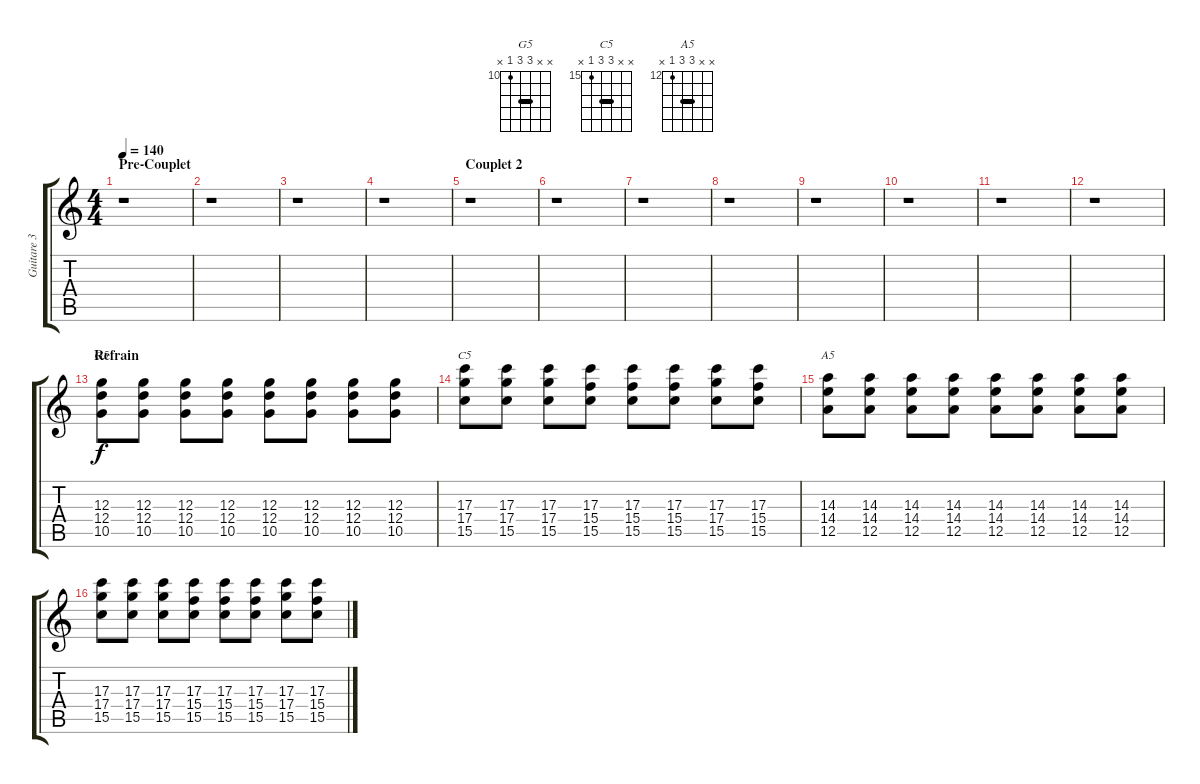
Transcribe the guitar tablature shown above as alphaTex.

\track ("Guitare 3 Disto" "Guitare 3 ") {instrument distortionguitar}
\staff {score tabs}
\tuning (E4 B3 G3 D3 A2 E2) {hide}
\chord ("G5" x x 12 12 10 x) {firstfret 10 barre 12}
\chord ("C5" x x 17 17 15 x) {firstfret 15 barre 17}
\chord ("A5" x x 14 14 12 x) {firstfret 12 barre 14}
\ts (4 4)
\section ("" "Pre-Couplet")
\tempo 140
\clef g2
\ks c
r.1{dy f} |
r.1 |
r.1 |
r.1 |
\section ("" "Couplet 2")
r.1 |
r.1 |
r.1 |
r.1 |
r.1 |
r.1 |
r.1 |
r.1 |
\section ("" "Refrain")
(12.3 12.4 10.5).8{ch "G5"} (12.3 12.4 10.5).8 (12.3 12.4 10.5).8 (12.3 12.4 10.5).8 (12.3 12.4 10.5).8 (12.3 12.4 10.5).8 (12.3 12.4 10.5).8 (12.3 12.4 10.5).8 |
(17.3 17.4 15.5).8{ch "C5"} (17.3 17.4 15.5).8 (17.3 17.4 15.5).8 (17.3 15.4 15.5).8 (17.3 15.4 15.5).8 (17.3 15.4 15.5).8 (17.3 17.4 15.5).8 (17.3 15.4 15.5).8 |
(14.3 14.4 12.5).8{ch "A5"} (14.3 14.4 12.5).8 (14.3 14.4 12.5).8 (14.3 14.4 12.5).8 (14.3 14.4 12.5).8 (14.3 14.4 12.5).8 (14.3 14.4 12.5).8 (14.3 14.4 12.5).8 |
(17.3 17.4 15.5).8 (17.3 17.4 15.5).8 (17.3 17.4 15.5).8 (17.3 15.4 15.5).8 (17.3 15.4 15.5).8 (17.3 15.4 15.5).8 (17.3 17.4 15.5).8 (17.3 15.4 15.5).8
